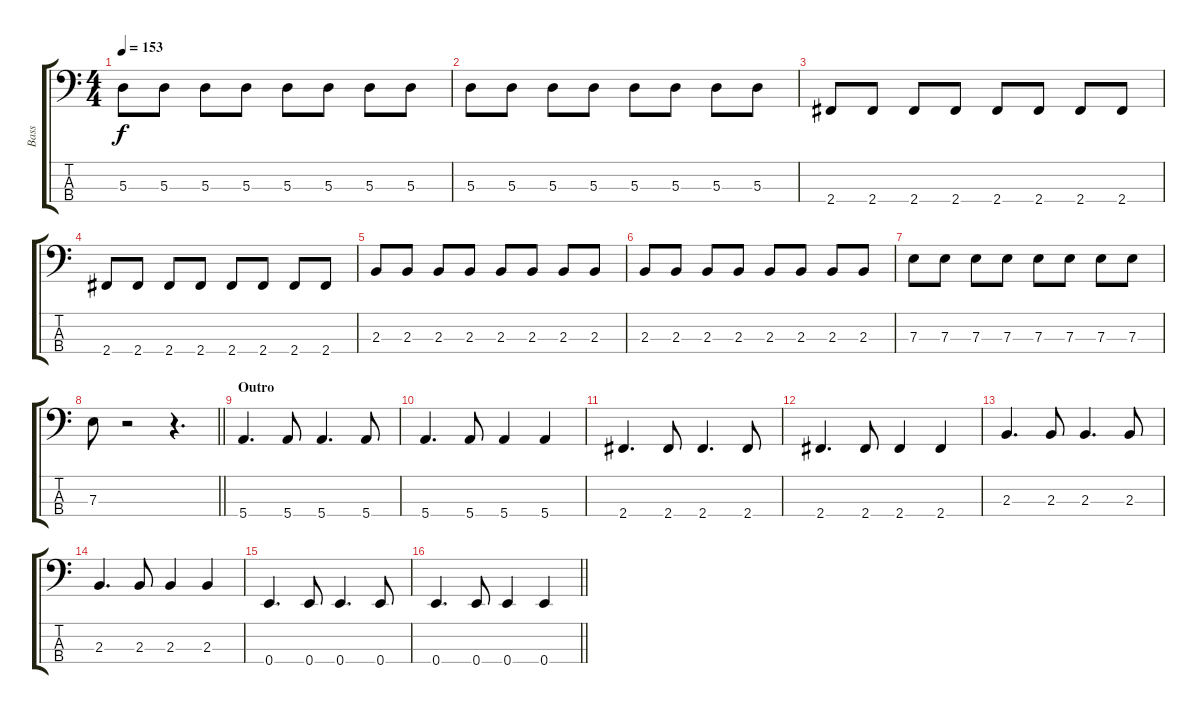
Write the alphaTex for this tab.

\track ("Bass" "Bass") {instrument electricbasspick}
\staff {score tabs}
\tuning (G2 D2 A1 E1) {hide}
\ts (4 4)
\tempo 153
\clef f4
\ks c
5.3.8{dy f} 5.3.8 5.3.8 5.3.8 5.3.8 5.3.8 5.3.8 5.3.8 |
5.3.8 5.3.8 5.3.8 5.3.8 5.3.8 5.3.8 5.3.8 5.3.8 |
2.4.8 2.4.8 2.4.8 2.4.8 2.4.8 2.4.8 2.4.8 2.4.8 |
2.4.8 2.4.8 2.4.8 2.4.8 2.4.8 2.4.8 2.4.8 2.4.8 |
2.3.8 2.3.8 2.3.8 2.3.8 2.3.8 2.3.8 2.3.8 2.3.8 |
2.3.8 2.3.8 2.3.8 2.3.8 2.3.8 2.3.8 2.3.8 2.3.8 |
7.3.8 7.3.8 7.3.8 7.3.8 7.3.8 7.3.8 7.3.8 7.3.8 |
\barLineRight lightlight
7.3.8 r.2 r.4{d} |
\section ("" "Outro")
5.4.4{d} 5.4.8 5.4.4{d} 5.4.8 |
5.4.4{d} 5.4.8 5.4.4 5.4.4 |
2.4.4{d} 2.4.8 2.4.4{d} 2.4.8 |
2.4.4{d} 2.4.8 2.4.4 2.4.4 |
2.3.4{d} 2.3.8 2.3.4{d} 2.3.8 |
2.3.4{d} 2.3.8 2.3.4 2.3.4 |
0.4.4{d} 0.4.8 0.4.4{d} 0.4.8 |
\barLineRight lightlight
0.4.4{d} 0.4.8 0.4.4 0.4.4
